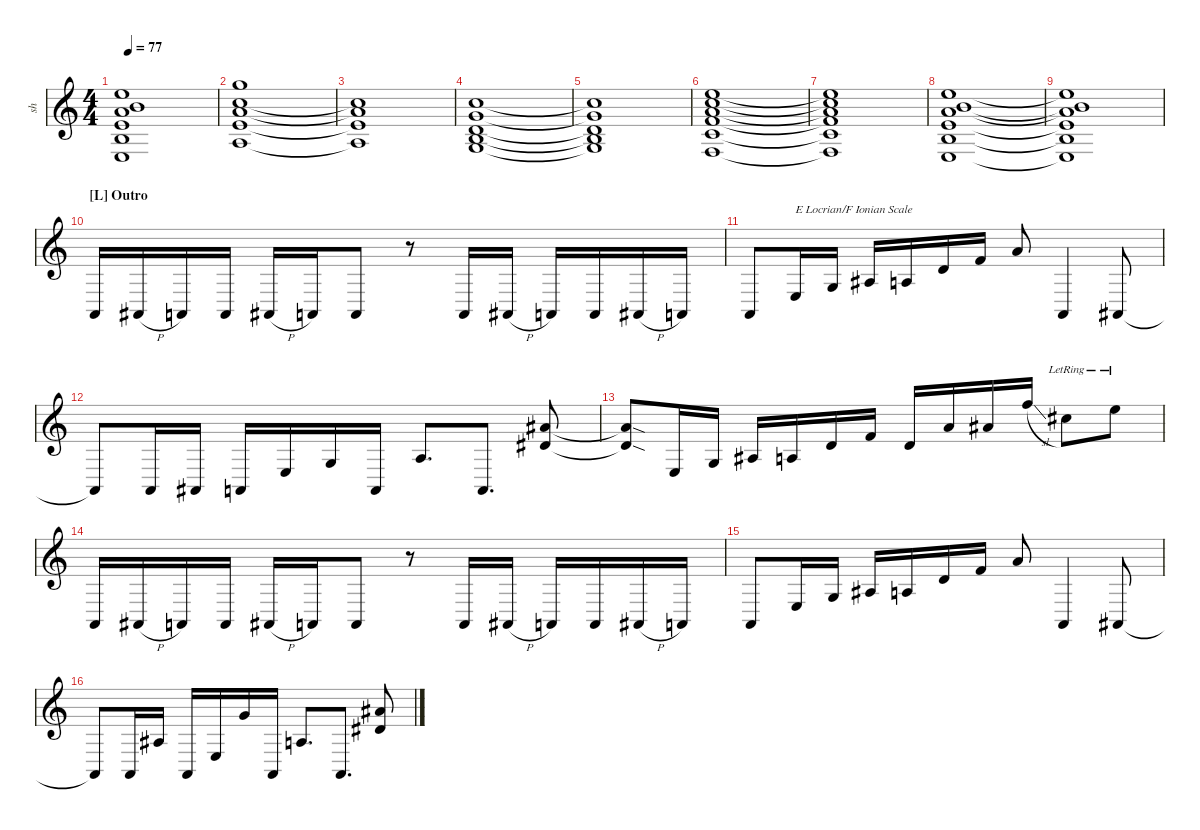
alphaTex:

\defaultSystemsLayout 4
\hideDynamics
\bracketExtendMode nobrackets
\otherSystemsTrackNameOrientation horizontal
\track ("Distortion Guitar Fish" "sh") {instrument distortionguitar}
\staff {score}
\tuning (E4 B3 G3 D3 A2 E2 A1)
\ts (4 4)
\tempo 77
\clef g2
\ks c
(0.6{t} 2.4{t} 2.5{t} 2.3{t} 0.2{t} 0.1{t}).1{dy mf} |
(0.5 2.4 2.3 1.2 3.1).1 |
(0.5{t} 2.4{t} 2.3{t} 1.2{t}).1 |
(1.2 0.3 3.6 2.5 0.4).1 |
(1.2{t} 0.3{t} 3.6{t} 2.5{t} 0.4{t}).1 |
(1.6 3.5 3.4 2.3 1.2 0.1).1 |
(1.6{t} 3.5{t} 3.4{t} 2.3{t} 1.2{t} 0.1{t}).1 |
(0.6 2.4 2.5 2.3 0.2 0.1).1 |
(0.6{t} 2.4{t} 2.5{t} 2.3{t} 0.2{t} 0.1{t}).1 |
\section ("L" "Outro")
0.7{pm}.16{dy ff} 1.7{h}.16 0.7.16 0.7{pm}.16 1.7{h}.16 0.7.16 0.7{pm}.8 r.8 0.7{pm}.16 1.7{h}.16 0.7.16 0.7{pm}.16 1.7{h}.16 0.7.16 |
0.7.8 0.6.16{txt "E Locrian/F Ionian Scale"} 3.6.16 6.6.16 0.5.16 5.5.16 8.5.16 7.4.8 0.7.4 1.7.8 |
1.7{t}.8 0.7.16 1.7.16 0.7.16 0.6.16 3.6.16 0.7.16 0.5.8{d} 0.7.8{d} (11.6 13.5).8 |
(11.6{sod t} 13.5{sod t}).8 0.6.16 3.6.16 6.6.16 0.5.16 5.5.16 8.5.16 0.4.16 7.4.16 8.4.16 10.3{sl}.16 6.3{lr}.8 0.1{lr}.8 |
0.7{pm}.16 1.7{h}.16 0.7.16 0.7{pm}.16 1.7{h}.16 0.7.16 0.7{pm}.8 r.8 0.7{pm}.16 1.7{h}.16 0.7.16 0.7{pm}.16 1.7{h}.16 0.7.16 |
0.7.8 0.6.16 3.6.16 6.6.16 0.5.16 5.5.16 8.5.16 7.4.8 0.7.4 1.7.8 |
1.7{t}.8 0.7.16 13.7.16 0.7.16 0.6.16 15.6.16 0.7.16 0.5.8{d} 0.7.8{d} (11.6 13.5).8
